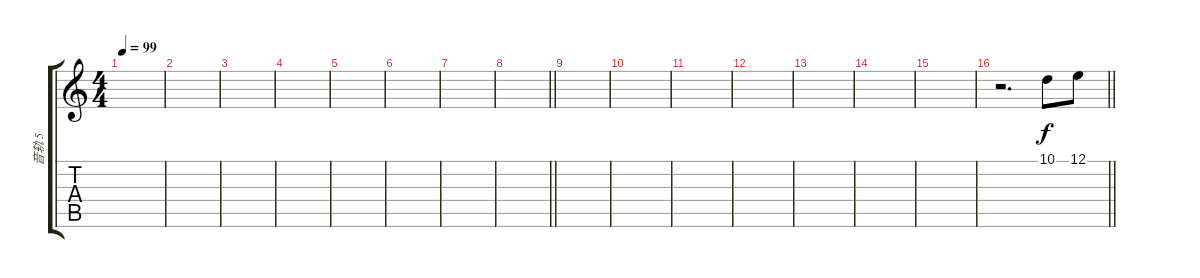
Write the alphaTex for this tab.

\track ("音轨 5" "音轨 5") {instrument flute}
\staff {score tabs}
\tuning (E4 B3 G3 D3 A2 E2) {hide}
\ts (4 4)
\tempo 99
\clef g2
\ks c
|
|
|
|
|
|
|
\barLineRight lightlight
|
|
|
|
|
|
|
|
\barLineRight lightlight
r.2{d} 10.1.8 12.1.8
